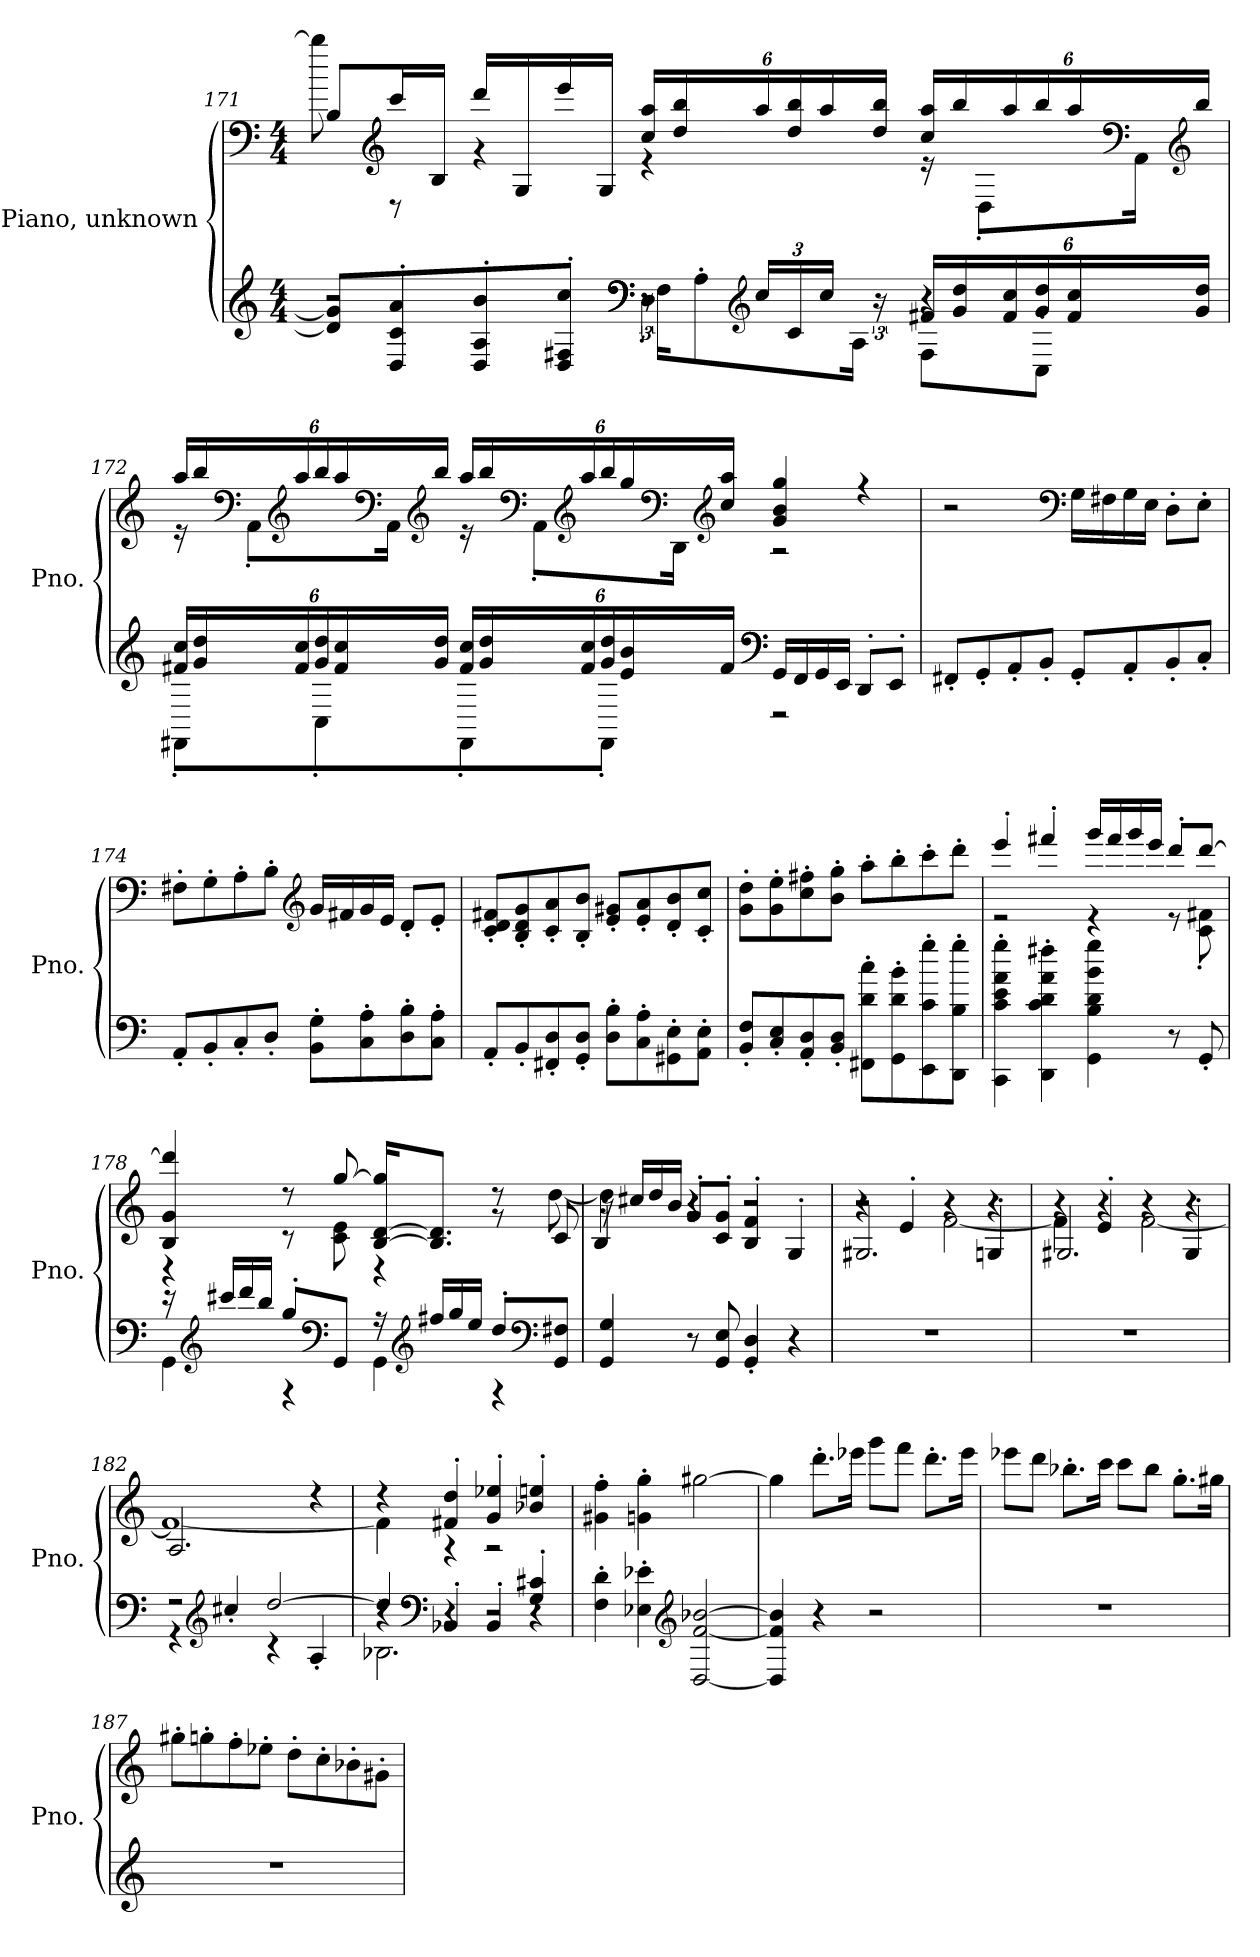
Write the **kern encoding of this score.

**kern	**kern
*part1	*part1
*staff2	*staff1
*I"Piano, unknown	*
*I'Pno.	*
!!LO:LB:g=z
*clefG2	*clefF4
*k[]	*k[]
*M4/4	*M4/4
=171	=171
*^	*^
*	*^	*	*
8d/] 8g/]L	2r	2r	8B/L	8bb\]
*	*	*	*clefG2	*
8D/' 8c/' 8a/'	.	.	16ccc/L	8r
.	.	.	16B/JJ	.
8D/' 8A/' 8b/'	.	.	16ddd/LL	4r
.	.	.	16G/	.
8D/' 8F#X/' 8cc/'J	.	.	16eee/	.
.	.	.	16G/JJ	.
*clefF4	*	*	*	*
*	*	*	*Xbrackettup	*
12r	4D'\	16F#\KL	24cc/ 24aa/LL	4r
.	.	.	24dd/ 24bb/	.
.	.	8A'\	.	.
*clefG2	*	*	*	*
24cc/LL	.	.	24aa/	.
24c/	.	.	24dd/ 24bb/	.
24cc/JJ	.	.	24aa/	.
.	.	16A\Jk	.	.
24r	.	.	24dd/ 24bb/JJ	.
*Xbrackettup	*	*	*	*
24f#X/LL	4r	8F#'\L	24cc/ 24aa/LL	16r
24g/ 24dd/	.	.	24bb/	.
.	.	.	.	8D'\L
24f#/ 24cc/	.	.	24aa/	.
24g/ 24dd/	.	8C'\J	24bb/	.
24f#/ 24cc/	.	.	24aa/	.
*	*	*	*clefF4	*
.	.	.	.	16AA\Jk
*	*	*	*clefG2	*
24g/ 24dd/JJ	.	.	24bb/JJ	.
*	*v	*v	*	*
!!LO:LB:g=z	!!
=172	=172	=172	=172
24f#X/ 24cc/LL	8FF#X'\L	24aa/LL	16r
24g/ 24dd/	.	24bb/	.
*	*	*clefF4	*
.	.	.	8AA'\L
*	*	*clefG2	*
24f#/ 24cc/	.	24aa/	.
24g/ 24dd/	8C'\	24bb/	.
24f#/ 24cc/	.	24aa/	.
*	*	*clefF4	*
.	.	.	16AA\Jk
*	*	*clefG2	*
24g/ 24dd/JJ	.	24bb/JJ	.
24f#/ 24cc/LL	8FF#'\	24aa/LL	16r
24g/ 24dd/	.	24bb/	.
*	*	*clefF4	*
.	.	.	8AA'\L
*	*	*clefG2	*
24f#/ 24cc/	.	24aa/	.
24g/ 24dd/	8FF#'\J	24bb/	.
24e/ 24b/	.	24gg/	.
*	*	*clefF4	*
.	.	.	16DD\Jk
*	*	*clefG2	*
24f#/JJ	.	24cc/ 24aa/JJ	.
*clefF4	*	*	*
16GG/LL	2r	4g/ 4b/ 4gg/	2r
16FF#/	.	.	.
16GG/	.	.	.
16EE/JJ	.	.	.
8DD'/L	.	4r	.
8EE'/J	.	.	.
*v	*v	*	*
*	*v	*v
!!LO:LB:g=z
=173	=173
8FF#X'/L	2r
8GG'/	.
8AA'/	.
8BB'/J	.
*	*clefF4
8GG'/L	16G\LL
.	16F#X\
8AA'/	16G\
.	16E\JJ
8BB'/	8D'\L
8C'/J	8E'\J
=174	=174
8AA'/L	8F#X'\L
8BB'/	8G'\
8C'/	8A'\
8D'/J	8B'\J
*	*clefG2
8BB\' 8G\'L	16g/LL
.	16f#X/
8C\' 8A\'	16g/
.	16e/JJ
8D\' 8B\'	8d'/L
8C\' 8A\'J	8e'/J
=175	=175
8AA'/L	8c/' 8d/' 8f#X/'L
8BB'/	8B/' 8d/' 8g/'
8FF#X/' 8D/'	8c/' 8a/'
8GG/' 8D/'J	8B/' 8b/'J
8D\' 8B\'L	8e/' 8g#X/'L
8C\' 8A\'	8e/' 8a/'
8GG#X\' 8E\'	8d/' 8b/'
8AA\' 8E\'J	8c/' 8cc/'J
!!LO:LB:g=z
=176	=176
8BB/' 8F/'L	8g\' 8dd\'L
8C/' 8E/'	8g\' 8ee\'
8AA/' 8D/'	8cc\' 8ff#X\'
8BB/' 8D/'J	8b\' 8gg\'J
8FF#X\' 8d\' 8cc\'L	8aa'\L
8GG\' 8d\' 8b\'	8bb'\
8EE\' 8c\' 8gg\'	8ccc'\
8DD\' 8B\' 8gg\'J	8ddd'\J
=177	=177
*	*^
4CC\' 4c\' 4e\' 4a\' 4gg\'	4eee'/	2r
4DD\' 4c\' 4d\' 4a\' 4ff#X\'	4fff#X'/	.
4GG\ 4B\ 4d\ 4b\ 4gg\	16ggg/LL	4r
.	16fff#/	.
.	16ggg/	.
.	16eee/JJ	.
8r	8ddd'/L	8r
8GG'/	[8ddd/J	8c\' 8f#X\'
!!LO:LB:g=z	!!
=178	=178	=178
*^	*	*
16r	4GG\	4B/ 4g/ 4ddd/]	4r
*clefG2	*	*	*
16ccc#X/LL	.	.	.
16ddd/	.	.	.
16bb/JJ	.	.	.
8gg'/L	4r	8r	8r
*clefF4	*	*	*
8GG/J	.	[8gg/	8c\ 8e\
16r	4GG\	[16B/ [16d/ 16gg/]KL	4r
*clefG2	*	*	*
16ff#X/LL	.	8.B/] 8.d/]J	.
16gg/	.	.	.
16ee/JJ	.	.	.
8dd'/L	4r	8r	8r
*clefF4	*	*	*
8GG/ 8F#X/J	.	8c/	[8dd\
*v	*v	*	*
=179	=179	=179
*	*	*^
4GG/ 4G/	16r	4dd\]	4B/
.	16cc#X/LL	.	.
.	16dd/	.	.
.	16b/JJ	.	.
8r	8g'/L	4r	4r
8GG/ 8E/	8c/' 8g/'J	.	.
4GG/' 4D/'	4B/' 4f/'	2r	2r
4r	4G'/	.	.
=180	=180	=180	=180
1r	4r	2r	2.G#X/
.	4e'/	.	.
.	4r	[2f\	.
.	4Gn'/	.	4r
!!LO:PB:g=z	!!	!!
=181	=181	=181	=181
1r	4r	4f\]	2.G#X/
.	4e'/	4r	.
.	4r	[2f\	.
.	4G#'/	.	4r
*	*	*v	*v
=182	=182	=182
*^	*	*
2r	4r	2.A/	1f_
*clefG2	*	*	*
.	4cc#X'/	.	.
[2dd/	4r	.	.
.	4A'/	4r	.
=183	=183	=183	=183
*	*^	*	*
4dd/]	2.B-X\	4r	4r	4f\]
*clefF4	*	*	*	*
4r	.	4BB-X'/	4f#X/' 4dd/'	4r
2r	.	4BB-'/	4g/' 4ee-X/'	2r
.	4r	4G/' 4c#X/'	4b-X/' 4een/'	.
*v	*v	*v	*	*
*	*v	*v
=184	=184
4F\' 4d\'	4g#X\' 4ff\'
4E-X\' 4e-X\'	4gn\' 4gg\'
*clefG2	*
[2D/ [2f/ [2b-X/	[2gg#X\
=185	=185
4D/] 4f/] 4b-/]	4gg#\]
4r	8.ddd'\L
.	16eee-X\Jk
2r	8ggg\L
.	8fff\J
.	8.ddd'\L
.	16eee-\Jk
!!LO:LB:g=z
=186	=186
1r	8eee-X\L
.	8ddd\J
.	8.bb-X'\L
.	16ccc\Jk
.	8ccc\L
.	8bb-\J
.	8.gg'\L
.	16gg#X\Jk
=187	=187
1r	8gg#X'\L
.	8ggn'\
.	8ff'\
.	8ee-X'\J
.	8dd'\L
.	8cc'\
.	8b-X'\
.	8g#X'\J
=	=
*-	*-
